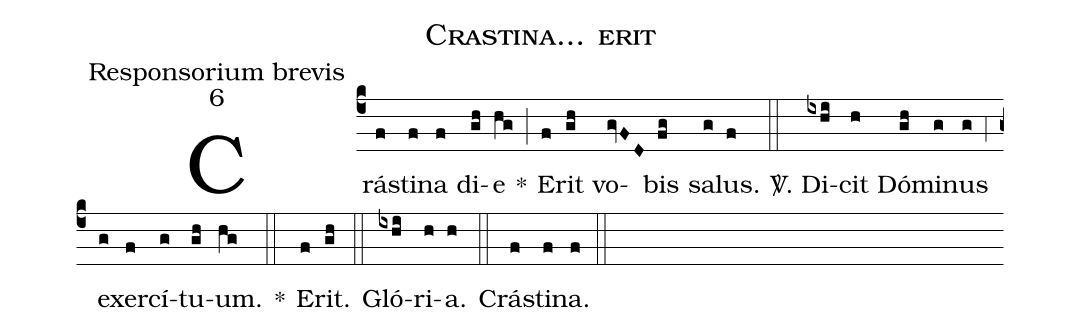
name:Crastina... erit;
office-part:Responsorium brevis;
mode:6;
%%
(c4) Crá(f)sti(f)na(f) di(gh)e(hg) *(;) E(f)rit(gh) vo(gvFD)bis(fg) sa(g)lus.(f) (::)

<sp>V/</sp>. Di(ixhi)cit(h) Dó(gh)mi(g)nus(g) (,4) ex(g)er(f)cí(g)tu(gh)um.(hg) *(::) E(f)rit.(gh) (::)

Gló(ixhi)ri(h)a.(h) (::)
Crá(f)sti(f)na.(f) (::)
